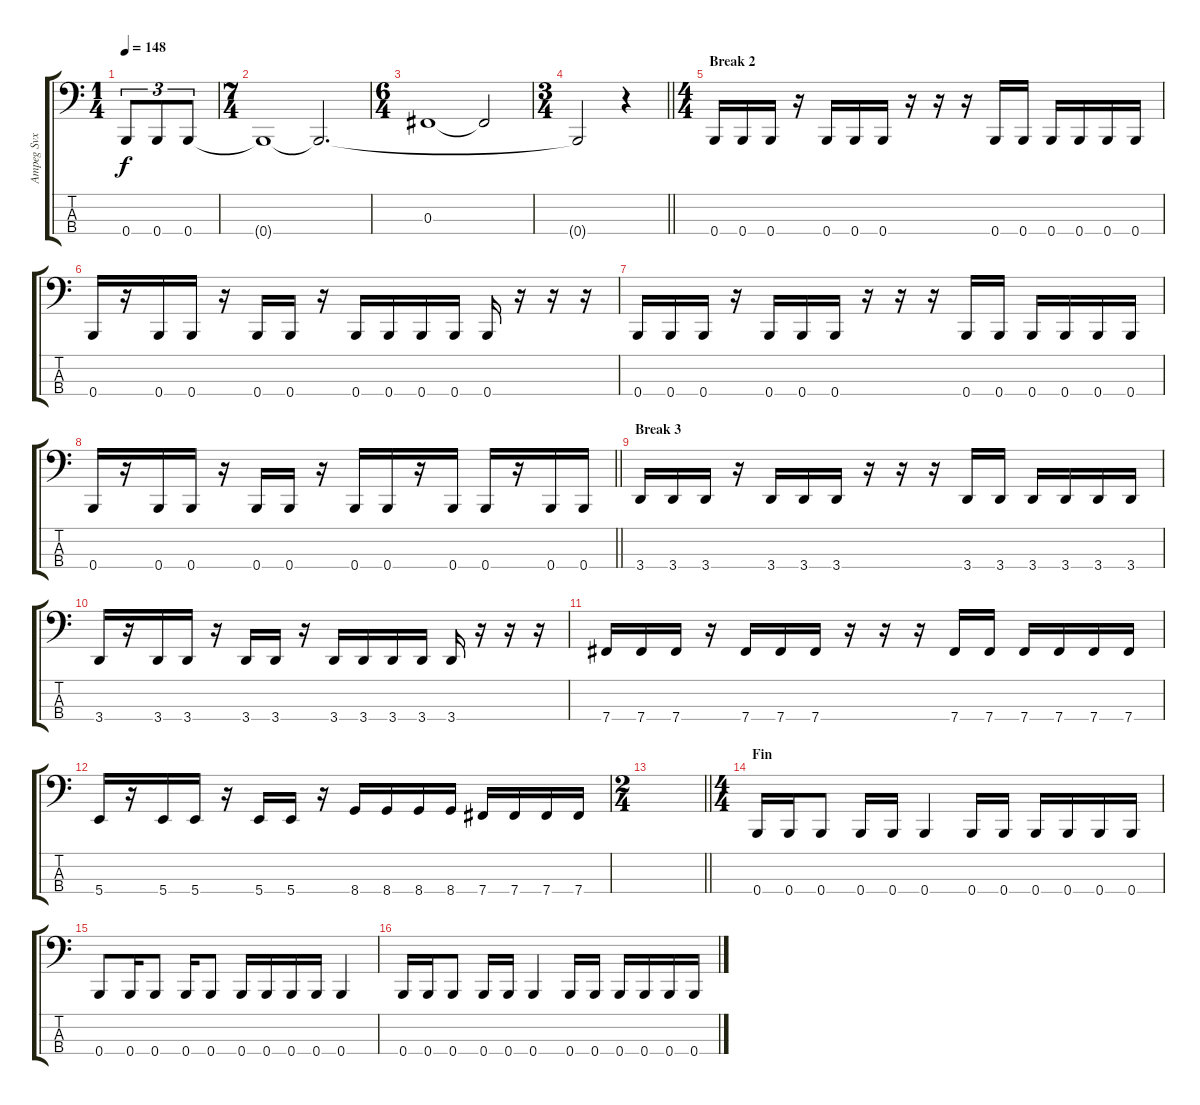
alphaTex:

\track ("Ampeg Svx " "Ampeg Svx ") {instrument slapbass2}
\staff {score tabs}
\tuning (E2 B1 Gb1 B0) {hide}
\ts (1 4)
\tempo 148
\clef f4
\ks c
0.4.8{tu (3 2) dy f} 0.4.8{tu (3 2)} 0.4.8{tu (3 2)} |
\ts (7 4)
0.4{t}.1 0.4{t}.2{d} |
\ts (6 4)
0.3.1 0.3{t}.2 |
\ts (3 4)
\barLineRight lightlight
0.4{t}.2 r.4 |
\ts (4 4)
\section ("" "Break 2")
0.4.16 0.4.16 0.4.16 r.16 0.4.16 0.4.16 0.4.16 r.16 r.16 r.16 0.4.16 0.4.16 0.4.16 0.4.16 0.4.16 0.4.16 |
0.4.16 r.16 0.4.16 0.4.16 r.16 0.4.16 0.4.16 r.16 0.4.16 0.4.16 0.4.16 0.4.16 0.4.16 r.16 r.16 r.16 |
0.4.16 0.4.16 0.4.16 r.16 0.4.16 0.4.16 0.4.16 r.16 r.16 r.16 0.4.16 0.4.16 0.4.16 0.4.16 0.4.16 0.4.16 |
\barLineRight lightlight
0.4.16 r.16 0.4.16 0.4.16 r.16 0.4.16 0.4.16 r.16 0.4.16 0.4.16 r.16 0.4.16 0.4.16 r.16 0.4.16 0.4.16 |
\section ("" "Break 3")
3.4.16 3.4.16 3.4.16 r.16 3.4.16 3.4.16 3.4.16 r.16 r.16 r.16 3.4.16 3.4.16 3.4.16 3.4.16 3.4.16 3.4.16 |
3.4.16 r.16 3.4.16 3.4.16 r.16 3.4.16 3.4.16 r.16 3.4.16 3.4.16 3.4.16 3.4.16 3.4.16 r.16 r.16 r.16 |
7.4.16 7.4.16 7.4.16 r.16 7.4.16 7.4.16 7.4.16 r.16 r.16 r.16 7.4.16 7.4.16 7.4.16 7.4.16 7.4.16 7.4.16 |
5.4.16 r.16 5.4.16 5.4.16 r.16 5.4.16 5.4.16 r.16 8.4.16 8.4.16 8.4.16 8.4.16 7.4.16 7.4.16 7.4.16 7.4.16 |
\ts (2 4)
\barLineRight lightlight
|
\ts (4 4)
\section ("" "Fin")
0.4.16 0.4.16 0.4.8 0.4.16 0.4.16 0.4.4 0.4.16 0.4.16 0.4.16 0.4.16 0.4.16 0.4.16 |
0.4.8 0.4.16 0.4.8 0.4.16 0.4.8 0.4.16 0.4.16 0.4.16 0.4.16 0.4.4 |
0.4.16 0.4.16 0.4.8 0.4.16 0.4.16 0.4.4 0.4.16 0.4.16 0.4.16 0.4.16 0.4.16 0.4.16
